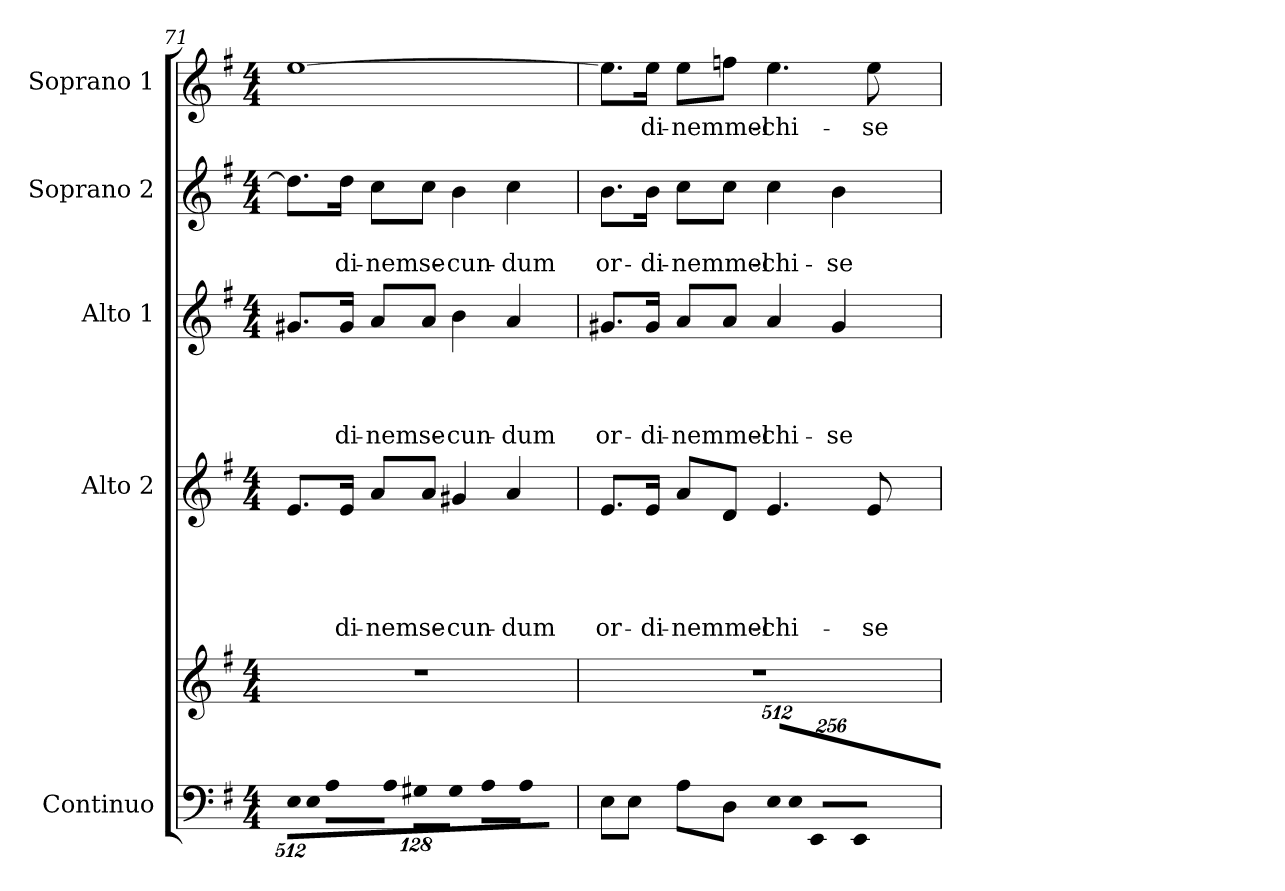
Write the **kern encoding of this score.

**kern	**kern	**kern	**text	**text	**text	**text	**text	**kern	**text	**text	**text	**text	**kern	**text	**text	**kern	**text
*part5	*part5	*part4	*part4	*part4	*part4	*part4	*part4	*part3	*part3	*part3	*part3	*part3	*part2	*part2	*part2	*part1	*part1
*staff6	*staff5	*staff4	*staff4	*staff4	*staff4	*staff4	*staff4	*staff3	*staff3	*staff3	*staff3	*staff3	*staff2	*staff2	*staff2	*staff1	*staff1
*I"Continuo	*	*I"Alto 2	*	*	*	*	*	*I"Alto 1	*	*	*	*	*I"Soprano 2	*	*	*I"Soprano 1	*
*	*	*I'A. 2	*	*	*	*	*	*I'A. 1	*	*	*	*	*I'S. 2	*	*	*I'S. 1	*
*clefF4	*clefG2	*clefG2	*	*	*	*	*	*clefG2	*	*	*	*	*clefG2	*	*	*clefG2	*
*k[f#]	*k[f#]	*k[f#]	*	*	*	*	*	*k[f#]	*	*	*	*	*k[f#]	*	*	*k[f#]	*
*G:	*G:	*G:	*	*	*	*	*	*G:	*	*	*	*	*G:	*	*	*G:	*
*M4/4	*M4/4	*M4/4	*	*	*	*	*	*M4/4	*	*	*	*	*M4/4	*	*	*M4/4	*
*Xbrackettup	*	*	*	*	*	*	*	*	*	*	*	*	*	*	*	*	*
=71	=71	=71	=71	=71	=71	=71	=71	=71	=71	=71	=71	=71	=71	=71	=71	=71	=71
!LO:N:vis=8	!	!	!	!	!	!	!	!	!	!	!	!	!	!	!	!	!
4096%293E\L	1r	8.e/L	.	.	.	.	.	8.g#X/L	.	.	.	.	8.dd\L]	.	.	[>1ee	.
!LO:N:vis=8	!	!	!	!	!	!	!	!	!	!	!	!	!	!	!	!	!
1024%73E\J	.	.	.	.	.	.	.	.	.	.	.	.	.	.	.	.	.
!LO:N:vis=8	!	!	!	!	!	!	!	!	!	!	!	!	!	!	!	!	!
4096%293A\L	.	.	.	.	.	.	.	.	.	.	.	.	.	.	.	.	.
!	!	!	!	!	!	!	!LO:LY:b	!	!	!	!	!LO:LY:b	!	!	!LO:LY:b	!	!
.	.	16e/Jk	.	.	.	.	-di-	16g#/Jk	.	.	.	-di-	16dd\Jk	.	-di-	.	.
!LO:N:vis=8	!	!	!	!	!	!	!	!	!	!	!	!	!	!	!	!	!
1024%73A\J	.	.	.	.	.	.	.	.	.	.	.	.	.	.	.	.	.
!	!	!	!	!	!	!	!LO:LY:b	!	!	!	!	!LO:LY:b	!	!	!LO:LY:b	!	!
.	.	8a/L	.	.	.	.	-nemse-	8a/L	.	.	.	-nemse-	8cc\L	.	-nemse-	.	.
!LO:N:vis=8	!	!	!	!	!	!	!	!	!	!	!	!	!	!	!	!	!
4096%195G#X\L	.	.	.	.	.	.	.	.	.	.	.	.	.	.	.	.	.
!LO:N:vis=8	!	!	!	!	!	!	!	!	!	!	!	!	!	!	!	!	!
4096%195G#\J	.	.	.	.	.	.	.	.	.	.	.	.	.	.	.	.	.
.	.	8a/J	.	.	.	.	.	8a/J	.	.	.	.	8cc\J	.	.	.	.
!LO:N:vis=8	!	!	!	!	!	!	!	!	!	!	!	!	!	!	!	!	!
4096%195A\L	.	.	.	.	.	.	.	.	.	.	.	.	.	.	.	.	.
!LO:N:vis=8	!	!	!	!	!	!	!	!	!	!	!	!	!	!	!	!	!
1024%49A\J	.	.	.	.	.	.	.	.	.	.	.	.	.	.	.	.	.
4096%2145ryy	.	.	.	.	.	.	.	.	.	.	.	.	.	.	.	.	.
!	!	!	!	!	!	!	!LO:LY:b	!	!	!	!	!LO:LY:b	!	!	!LO:LY:b	!	!
.	.	4g#X/	.	.	.	.	-cun-	4b\	.	.	.	-cun-	4b\	.	-cun-	.	.
!	!	!	!	!	!	!	!LO:LY:b	!	!	!	!	!LO:LY:b	!	!	!LO:LY:b	!	!
.	.	4a/	.	.	.	.	-dum	4a/	.	.	.	-dum	4cc\	.	-dum	.	.
=72	=72	=72	=72	=72	=72	=72	=72	=72	=72	=72	=72	=72	=72	=72	=72	=72	=72
!	!	!	!	!	!	!	!LO:LY:b	!	!	!	!	!LO:LY:b	!	!	!LO:LY:b	!	!
8E\L	1r	8.e/L	.	.	.	.	or-	8.g#X/L	.	.	.	or-	8.b\L	.	or-	8.ee\L]	.
8E\J	.	.	.	.	.	.	.	.	.	.	.	.	.	.	.	.	.
!	!	!	!	!	!	!	!LO:LY:b	!	!	!	!	!LO:LY:b	!	!	!LO:LY:b	!	!LO:LY:b
.	.	16e/Jk	.	.	.	.	-di-	16g#/Jk	.	.	.	-di-	16b\Jk	.	-di-	16ee\Jk	-di-
!	!	!	!	!	!	!	!LO:LY:b	!	!	!	!	!LO:LY:b	!	!	!LO:LY:b	!	!LO:LY:b
8A\L	.	8a/L	.	.	.	.	-nemmel-	8a/L	.	.	.	-nemmel-	8cc\L	.	-nemmel-	8ee\L	-nemmel-
8D>\J	.	8d/J	.	.	.	.	.	8a/J	.	.	.	.	8cc\J	.	.	8ffn\J	.
!LO:N:vis=8	!	!	!	!	!	!	!LO:LY:b	!	!	!	!	!LO:LY:b	!	!	!LO:LY:b	!	!LO:LY:b
4096%341E>\L	.	4.e/	.	.	.	.	-chi-	4a/	.	.	.	-chi-	4cc\	.	-chi-	4.ee\	-chi-
!LO:N:vis=8	!	!	!	!	!	!	!	!	!	!	!	!	!	!	!	!	!
2048%171E\J	.	.	.	.	.	.	.	.	.	.	.	.	.	.	.	.	.
!LO:N:vis=8	!	!	!	!	!	!	!	!	!	!	!	!	!	!	!	!	!
4096%341EE/L	.	.	.	.	.	.	.	.	.	.	.	.	.	.	.	.	.
!LO:N:vis=8	!	!	!	!	!	!	!	!	!	!	!	!LO:LY:b	!	!	!LO:LY:b	!	!
4096%341EE/J	.	.	.	.	.	.	.	4g#/	.	.	.	-se-	4b\	.	-se-	.	.
8ryy	.	.	.	.	.	.	.	.	.	.	.	.	.	.	.	.	.
!	!	!	!	!	!	!	!LO:LY:b	!	!	!	!	!	!	!	!	!	!LO:LY:b
.	.	8e/	.	.	.	.	-se-	.	.	.	.	.	.	.	.	8ee\	-se-
32ryy	.	.	.	.	.	.	.	.	.	.	.	.	.	.	.	.	.
128ryy	.	.	.	.	.	.	.	.	.	.	.	.	.	.	.	.	.
512ryy	.	.	.	.	.	.	.	.	.	.	.	.	.	.	.	.	.
2048.ryy	.	.	.	.	.	.	.	.	.	.	.	.	.	.	.	.	.
=	=	=	=	=	=	=	=	=	=	=	=	=	=	=	=	=	=
*-	*-	*-	*-	*-	*-	*-	*-	*-	*-	*-	*-	*-	*-	*-	*-	*-	*-
